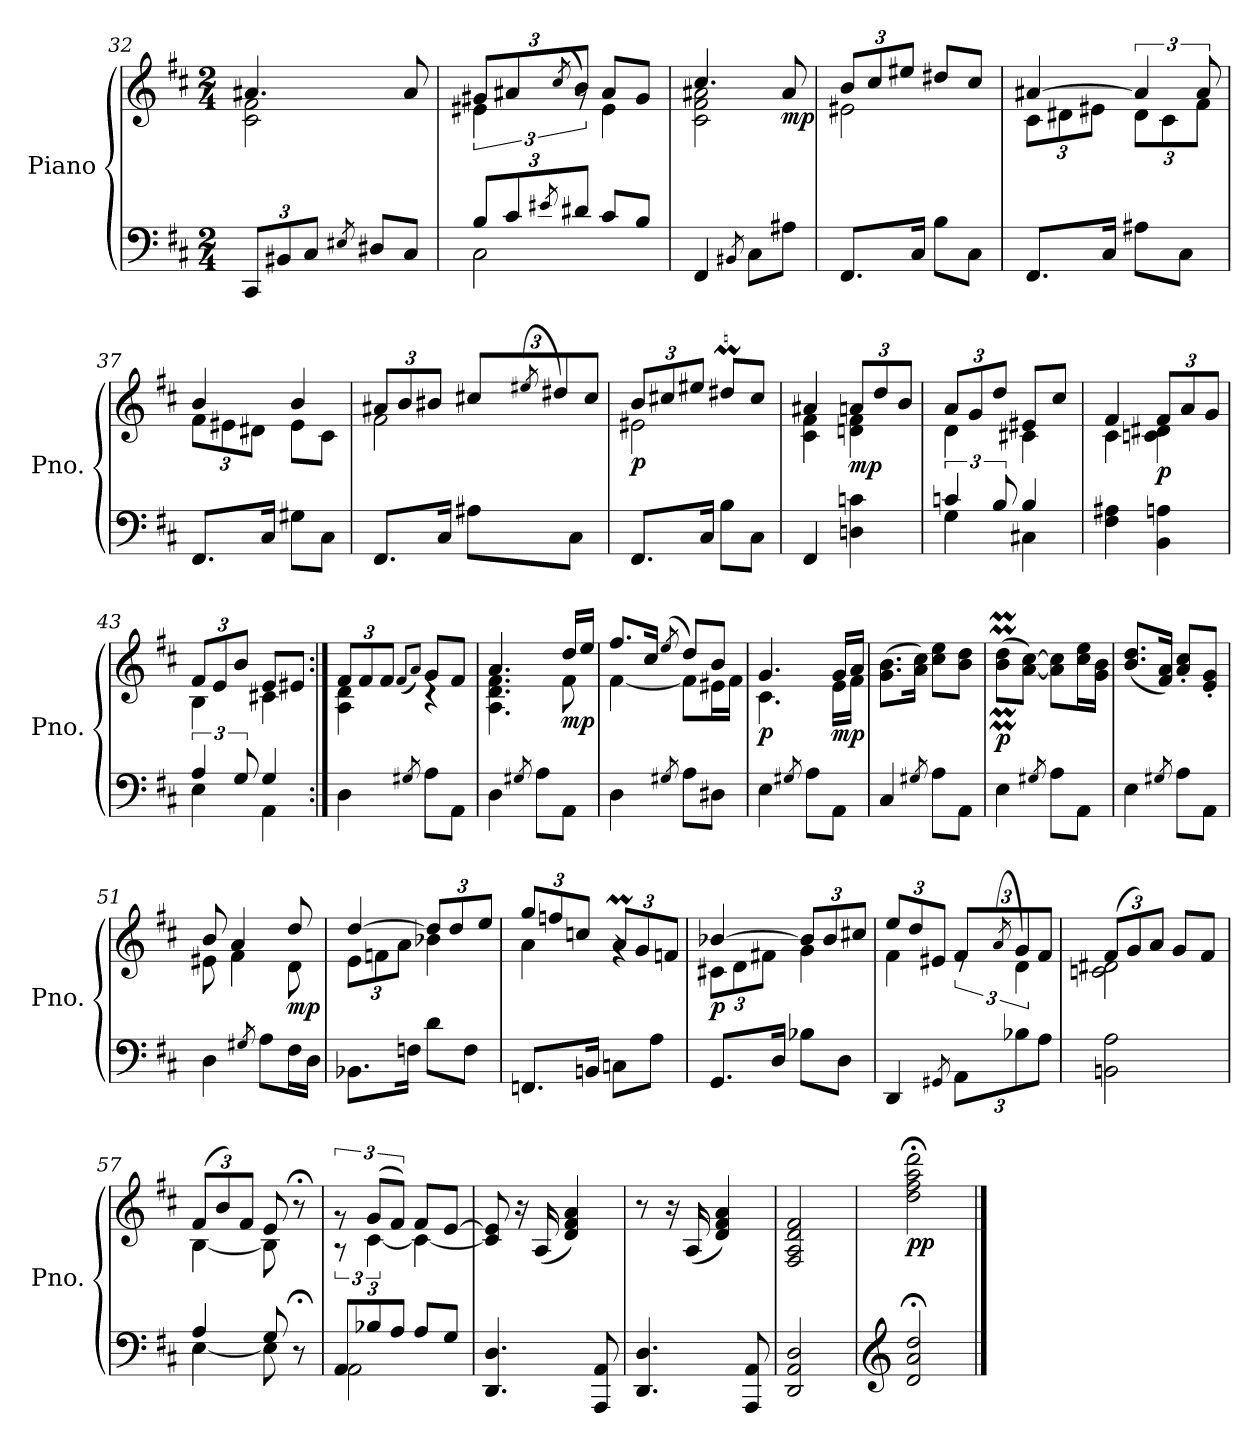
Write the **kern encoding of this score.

**kern	**kern	**dynam
*part1	*part1	*part1
*staff2	*staff1	*staff1/2
*I"Piano	*	*
*I'Pno.	*	*
*clefF4	*clefG2	*
*k[f#c#]	*k[f#c#]	*
*M2/4	*M2/4	*
*Xbrackettup	*	*
=32	=32	=32
*	*^	*
12CC#/L	4.a#X/	2c#\ 2f#\	.
12BB#X/	.	.	.
12C#/J	.	.	.
8qE#X/	.	.	.
8D#X/L	.	.	.
8C#/J	8a#/	.	.
=33	=33	=33	=33
*^	*	*	*
*	*	*Xbrackettup	*brackettup	*
12B/L	2C#\	12g#X/L	6e#X\	.
12c#/	.	12a#X/	.	.
8qe#X/	.	(<8qcc#/	.	.
12d#X/J	.	12b/J)	12rg	.
8c#/L	.	8a#/L	4e#\	.
8B/J	.	8g#/J	.	.
*v	*v	*	*	*
!!LO:LB:g=z	!!
=34	=34	=34	=34
4FF#/	4.cc#/	2c#\ 2f#\ 2a#X\	.
8qBB#X/	.	.	.
8C#\L	.	.	.
!	!	!	!LO:DY:b
8A#X\J	8a#/	.	mp
=35	=35	=35	=35
*	*Xbrackettup	*	*
8.FF#/L	12b/L	2e#X\	.
.	12cc#/	.	.
.	12ee#X/J	.	.
16C#/Jk	.	.	.
8B\L	8dd#X/L	.	.
8C#\J	8cc#/J	.	.
=36	=36	=36	=36
8.FF#/L	[4a#X/	12c#\L	.
.	.	12d#X\	.
.	.	12e#X\J	.
16C#/Jk	.	.	.
*	*brackettup	*Xbrackettup	*
8A#X\L	6a#/]	12d#\L	.
.	.	12c#\	.
8C#\J	.	.	.
.	12a#/	12f#\J	.
=37	=37	=37	=37
8.FF#/L	4b/	12f#\L	.
.	.	12e#X\	.
.	.	12d#X\J	.
16C#/Jk	.	.	.
8G#X\L	4b/	8e#\L	.
8C#\J	.	8c#\J	.
!!LO:LB:g=z	!!
=38	=38	=38	=38
8.FF#/L	12a#X/L	2f#\	.
.	12b/	.	.
.	12b#X/J	.	.
16C#/Jk	.	.	.
8A#X\L	12cc#X/L	.	.
.	(<8qee#X/	.	.
.	12dd#X/)	.	.
8C#\J	.	.	.
.	12cc#/J	.	.
=39	=39	=39	=39
!	!	!	!LO:DY:b
8.FF#/L	12b/L	2e#X\	p
.	12cc#X/	.	.
.	12ee#X/J	.	.
16C#/Jk	.	.	.
8B\L	8dd#Xm/L	.	.
8C#\J	8cc#/J	.	.
=40	=40	=40	=40
4FF#/	4a#X/	4c#\ 4f#\	.
!	!	!	!LO:DY:b
4Dn\ 4cn\	12an/L	4dn\ 4f#\	mp
.	12dd/	.	.
.	12b/J	.	.
=41	=41	=41	=41
*brackettup	*	*	*
*^	*	*	*
6cn/	4G\	12a/L	4d\	.
.	.	12g/	.	.
12B/	.	12dd/J	.	.
4B/	4C#X\	8e#X/L	4c#X\	.
.	.	8cc#/J	.	.
*v	*v	*	*	*
!!LO:PB:g=z	!!
=42	=42	=42	=42
4F#\ 4A#X\	4f#/	4c#\	.
!	!	!	!LO:DY:b
4BB\ 4An\	12f#/L	4cn\ 4d#X\	p
.	12a/	.	.
.	12g/J	.	.
=43	=43	=43	=43
*^	*	*	*
6A/	4E\	12f#/L	4B\	.
.	.	12e/	.	.
12G/	.	12b/J	.	.
*	*	*MM45	*	*
4G/	4AA\	8e/L	4c#X\	.
.	.	8e#X/J	.	.
*v	*v	*	*	*
=44:|!	=44:|!	=44:|!	=44:|!
*	*MM60	*	*
4D\	12f#/L	4A\ 4d\	.
.	12f#/	.	.
.	12f#/J	.	.
.	(<8qf#/L	.	.
8qG#X/	8qa/J)	.	.
8A\L	8g/L	4rc	.
8AA\J	8f#/J	.	.
=45	=45	=45	=45
4D\	4.a/	4.A\ 4.d\ 4.f#\	.
8qG#X/	.	.	.
8A\L	.	.	.
!	!	!	!LO:DY:b
8AA\J	16dd/LL	8f#\	mp
.	16ee/JJ	.	.
!!LO:LB:g=z	!!
=46	=46	=46	=46
4D\	8.ff#/L	[4f#\	.
.	16cc#/Jk	.	.
8qG#X/	(<8qee/	.	.
8A\L	8dd/L)	8f#\L]	.
8D#X\J	8b/J	16e#X\L	.
.	.	16f#\JJ	.
=47	=47	=47	=47
!	!	!	!LO:DY:b
4E\	4.g/	4.c#\	p
8qG#X/	.	.	.
8A\L	.	.	.
!	!	!	!LO:DY:b
8AA\J	16g/LL	16e\LL	mp
.	16a/JJ	16f#\JJ	.
*	*v	*v	*
=48	=48	=48
4C#/	(>8.g\ 8.b\L	.
.	16a\ 16cc#\Jk)	.
8qG#X/	.	.
8A\L	8cc#\ 8ee\L	.
8AA\J	8b\ 8dd\J	.
=49	=49	=49
!	!	!LO:DY:b
4E\	(>8b\M 8dd\ML	p
.	[8a\ [8cc#\J)	.
8qG#X/	.	.
8A\L	8a\] 8cc#\]L	.
8AA\J	16cc#\ 16ee\L	.
.	16g\ 16b\JJ	.
!!LO:LB:g=z
=50	=50	=50
4E\	(>8.b/ 8.dd/L	.
.	16f#/ 16a/Jk)	.
8qG#X/	.	.
8A\L	8a/' 8cc#/'L	.
8AA\J	8e/' 8g/'J	.
=51	=51	=51
*	*^	*
4D\	8b/	8e#X\	.
.	4a/	4f#\	.
8qG#X/	.	.	.
8A\L	.	.	.
!	!	!	!LO:DY:b
16F#\L	8dd/	8d\	mp
16D\JJ	.	.	.
=52	=52	=52	=52
8.BB-X\L	[4dd/	12e\L	.
.	.	12fn\	.
.	.	12a\J	.
16Fn\Jk	.	.	.
8d\L	12dd/L]	4b-X\	.
.	12dd/	.	.
8F\J	.	.	.
.	12ee/J	.	.
=53	=53	=53	=53
8.FFn/L	12gg/L	4a\	.
.	12ffn/	.	.
.	12ccn/J	.	.
16BBn/Jk	.	.	.
8Cn\L	12aM/L	4rg	.
.	12g/	.	.
8A\J	.	.	.
.	12fn/J	.	.
!!LO:LB:g=z	!!
=54	=54	=54	=54
!	!	!	!LO:DY:b
8.GG/L	[4b-X/	12c#X\L	p
.	.	12d\	.
.	.	12f#X\J	.
16D/Jk	.	.	.
8B-X\L	12b-/L]	4g\	.
.	12b-/	.	.
8D\J	.	.	.
.	12cc#X/J	.	.
=55	=55	=55	=55
4DD/	12ee/L	4f#\	.
.	12dd/	.	.
.	12e#X/J	.	.
*	*MM50	*	*
8qGG#X/	.	.	.
*Xbrackettup	*	*brackettup	*
12AA\L	12f#/L	12re	.
.	(<8qa/	.	.
12B-X\	12g/)	6d\	.
12A\J	12f#/J	.	.
=56	=56	=56	=56
*	*Xbrackettup	*	*
2BBn\ 2A\	(>12f#/L	2cn\ 2d#X\	.
.	12g/)	.	.
.	12a/J	.	.
.	8g/L	.	.
.	8f#/J	.	.
=57	=57	=57	=57
*^	*	*	*
4A/	[4E\	(>12f#/L	[4B\	.
.	.	12b/)	.	.
.	.	12f#/J	.	.
*	*	*MM25	*	*
8G/	8E\]	8e/	8B\]	.
8r;<	8ryy	8r;<	8ryy	.
!!LO:LB:g=z	!!
=58	=58	=58	=58	=58
*	*	*brackettup	*	*
*	*	*MM50	*	*
12AA/L	2AA\	12rg	12r	.
12B-X/	.	(>12g/L	[6c#\	.
12A/J	.	12f#/J)	.	.
8A/L	.	8f#/L	4c#\_	.
8G/J	.	[8e/J	.	.
*v	*v	*	*	*
*	*v	*v	*
=59	=59	=59
4.DD/ 4.D/	8c#/] 8e/]	.
.	16r	.
.	(<16A/	.
.	4d/ 4f#/ 4a/)	.
8AAA/ 8AA/	.	.
=60	=60	=60
4.DD/ 4.D/	8r	.
.	16r	.
.	(<16A/	.
.	4d/ 4f#/ 4a/)	.
8AAA/ 8AA/	.	.
=61	=61	=61
2DD/ 2AA/ 2D/	2F#/ 2A/ 2d/ 2f#/	.
=62	=62	=62
*clefG2	*	*
*	*MM20	*
!	!	!LO:DY:b
2d/; 2a/; 2dd/;	2dd\;< 2ff#\;< 2aa\;< 2ddd\;<	pp
==	==	==
*-	*-	*-
